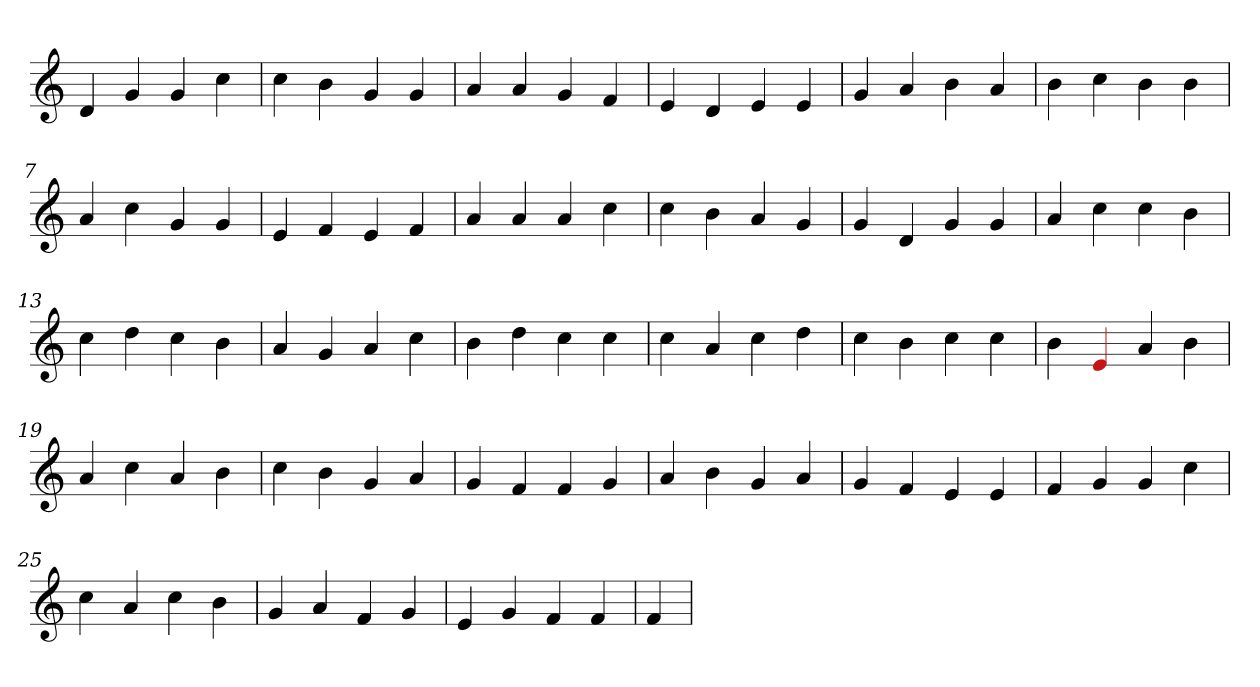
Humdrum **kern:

**kern
*part1
*staff1
*clefG2
=1
4d
4g
4g
4cc
=2
4cc
4b
4g
4g
=3
4a
4a
4g
4f
=4
4e
4d
4e
4e
=5
4g
4a
4b
4a
=6
4b
4cc
4b
4b
=7
4a
4cc
4g
4g
=8
4e
4f
4e
4f
=9
4a
4a
4a
4cc
=10
4cc
4b
4a
4g
=11
4g
4d
4g
4g
=12
4a
4cc
4cc
4b
=13
4cc
4dd
4cc
4b
=14
4a
4g
4a
4cc
=15
4b
4dd
4cc
4cc
=16
4cc
4a
4cc
4dd
=17
4cc
4b
4cc
4cc
=18
4b
4Re
4a
4b
=19
4a
4cc
4a
4b
=20
4cc
4b
4g
4a
=21
4g
4f
4f
4g
=22
4a
4b
4g
4a
=23
4g
4f
4e
4e
=24
4f
4g
4g
4cc
=25
4cc
4a
4cc
4b
=26
4g
4a
4f
4g
=27
4e
4g
4f
4f
=28
4f
=
*-
